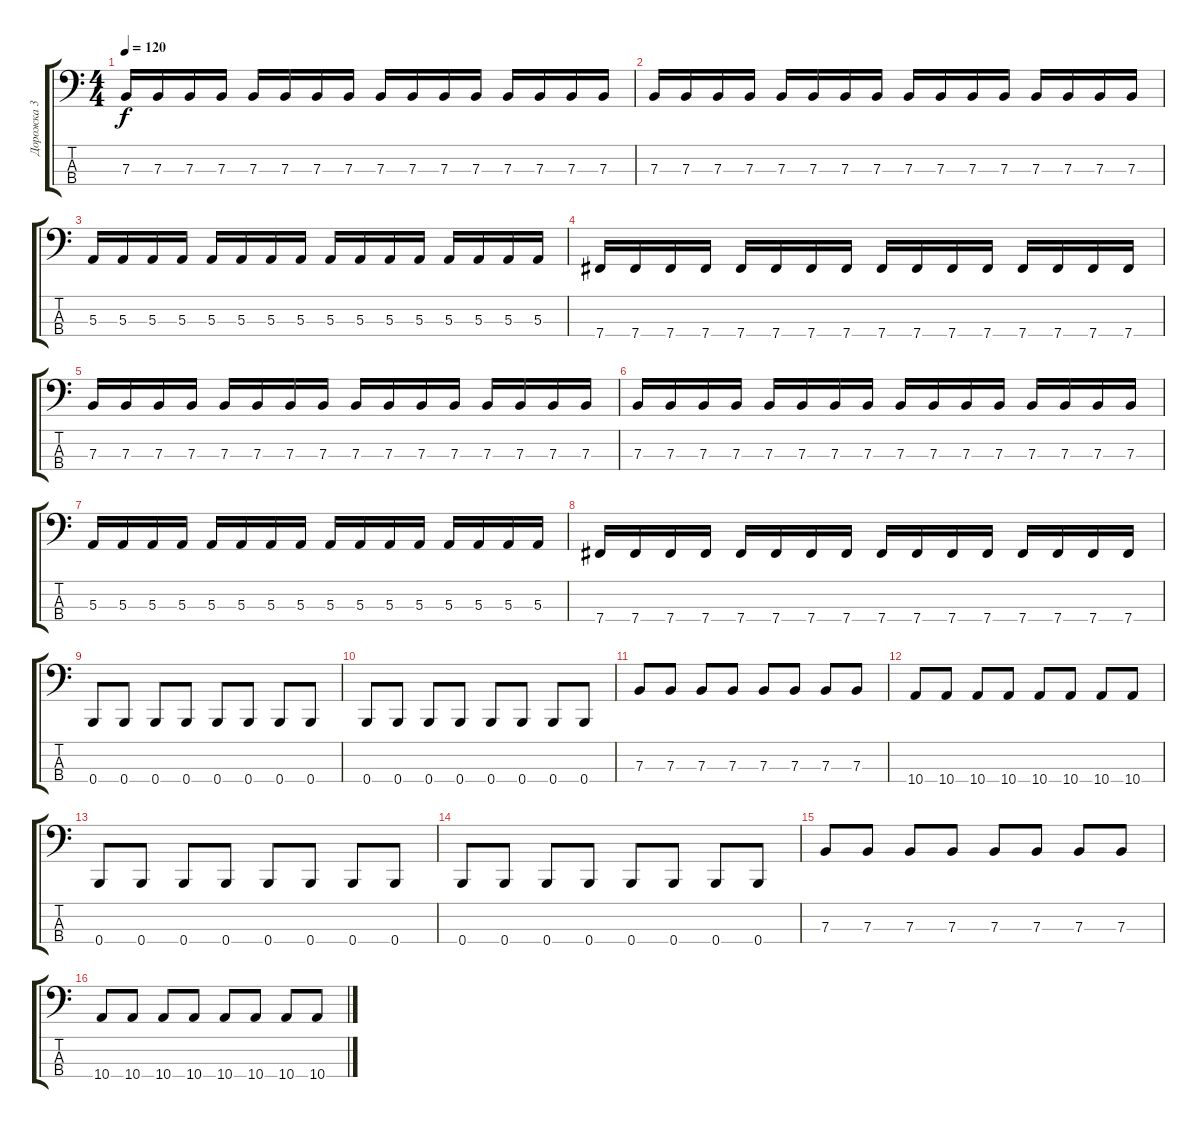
\track ("Дорожка 3" "Дорожка 3") {instrument electricbassfinger}
\staff {score tabs}
\tuning (D2 A1 E1 B0) {hide}
\ts (4 4)
\tempo 120
\clef f4
\ks c
7.3.16{dy f} 7.3.16 7.3.16 7.3.16 7.3.16 7.3.16 7.3.16 7.3.16 7.3.16 7.3.16 7.3.16 7.3.16 7.3.16 7.3.16 7.3.16 7.3.16 |
7.3.16 7.3.16 7.3.16 7.3.16 7.3.16 7.3.16 7.3.16 7.3.16 7.3.16 7.3.16 7.3.16 7.3.16 7.3.16 7.3.16 7.3.16 7.3.16 |
5.3.16 5.3.16 5.3.16 5.3.16 5.3.16 5.3.16 5.3.16 5.3.16 5.3.16 5.3.16 5.3.16 5.3.16 5.3.16 5.3.16 5.3.16 5.3.16 |
7.4.16 7.4.16 7.4.16 7.4.16 7.4.16 7.4.16 7.4.16 7.4.16 7.4.16 7.4.16 7.4.16 7.4.16 7.4.16 7.4.16 7.4.16 7.4.16 |
7.3.16 7.3.16 7.3.16 7.3.16 7.3.16 7.3.16 7.3.16 7.3.16 7.3.16 7.3.16 7.3.16 7.3.16 7.3.16 7.3.16 7.3.16 7.3.16 |
7.3.16 7.3.16 7.3.16 7.3.16 7.3.16 7.3.16 7.3.16 7.3.16 7.3.16 7.3.16 7.3.16 7.3.16 7.3.16 7.3.16 7.3.16 7.3.16 |
5.3.16 5.3.16 5.3.16 5.3.16 5.3.16 5.3.16 5.3.16 5.3.16 5.3.16 5.3.16 5.3.16 5.3.16 5.3.16 5.3.16 5.3.16 5.3.16 |
7.4.16 7.4.16 7.4.16 7.4.16 7.4.16 7.4.16 7.4.16 7.4.16 7.4.16 7.4.16 7.4.16 7.4.16 7.4.16 7.4.16 7.4.16 7.4.16 |
0.4.8 0.4.8 0.4.8 0.4.8 0.4.8 0.4.8 0.4.8 0.4.8 |
0.4.8 0.4.8 0.4.8 0.4.8 0.4.8 0.4.8 0.4.8 0.4.8 |
7.3.8 7.3.8 7.3.8 7.3.8 7.3.8 7.3.8 7.3.8 7.3.8 |
10.4.8 10.4.8 10.4.8 10.4.8 10.4.8 10.4.8 10.4.8 10.4.8 |
0.4.8 0.4.8 0.4.8 0.4.8 0.4.8 0.4.8 0.4.8 0.4.8 |
0.4.8 0.4.8 0.4.8 0.4.8 0.4.8 0.4.8 0.4.8 0.4.8 |
7.3.8 7.3.8 7.3.8 7.3.8 7.3.8 7.3.8 7.3.8 7.3.8 |
10.4.8 10.4.8 10.4.8 10.4.8 10.4.8 10.4.8 10.4.8 10.4.8
